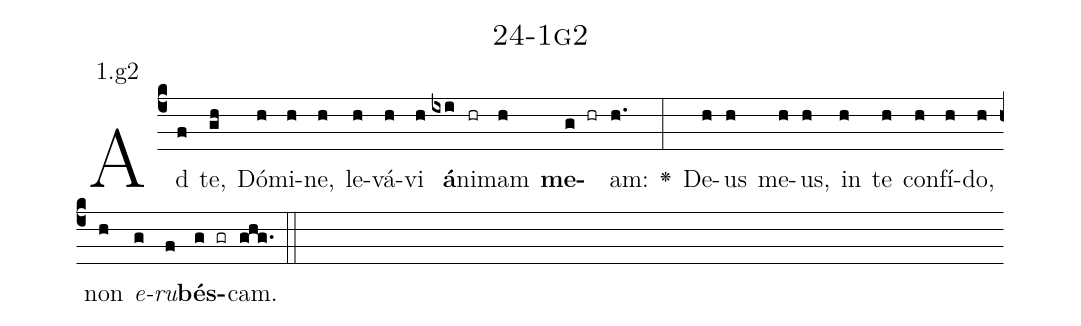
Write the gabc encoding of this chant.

name: 24-1g2;
annotation: 1.g2;
%%
(c4)Ad(f) te,(gh) Dó(h)mi(h)ne,(h) le(h)vá(h)vi(h) <b>á</b>(ixi)ni(hr)mam(h) <b>me</b>(g hr)am:(h.) <v>\greheightstar</v>(:) De(h)us(h) me(h)us,(h) in(h) te(h) con(h)fí(h)do,(h) non(h) <i>e</i>(g)<i>ru</i>(f)<b>bés</b>(g gr)cam.(ghg.) (::)


%E(h) u(h) o(g) u(f) a(g) e.(ghg.) (::)
